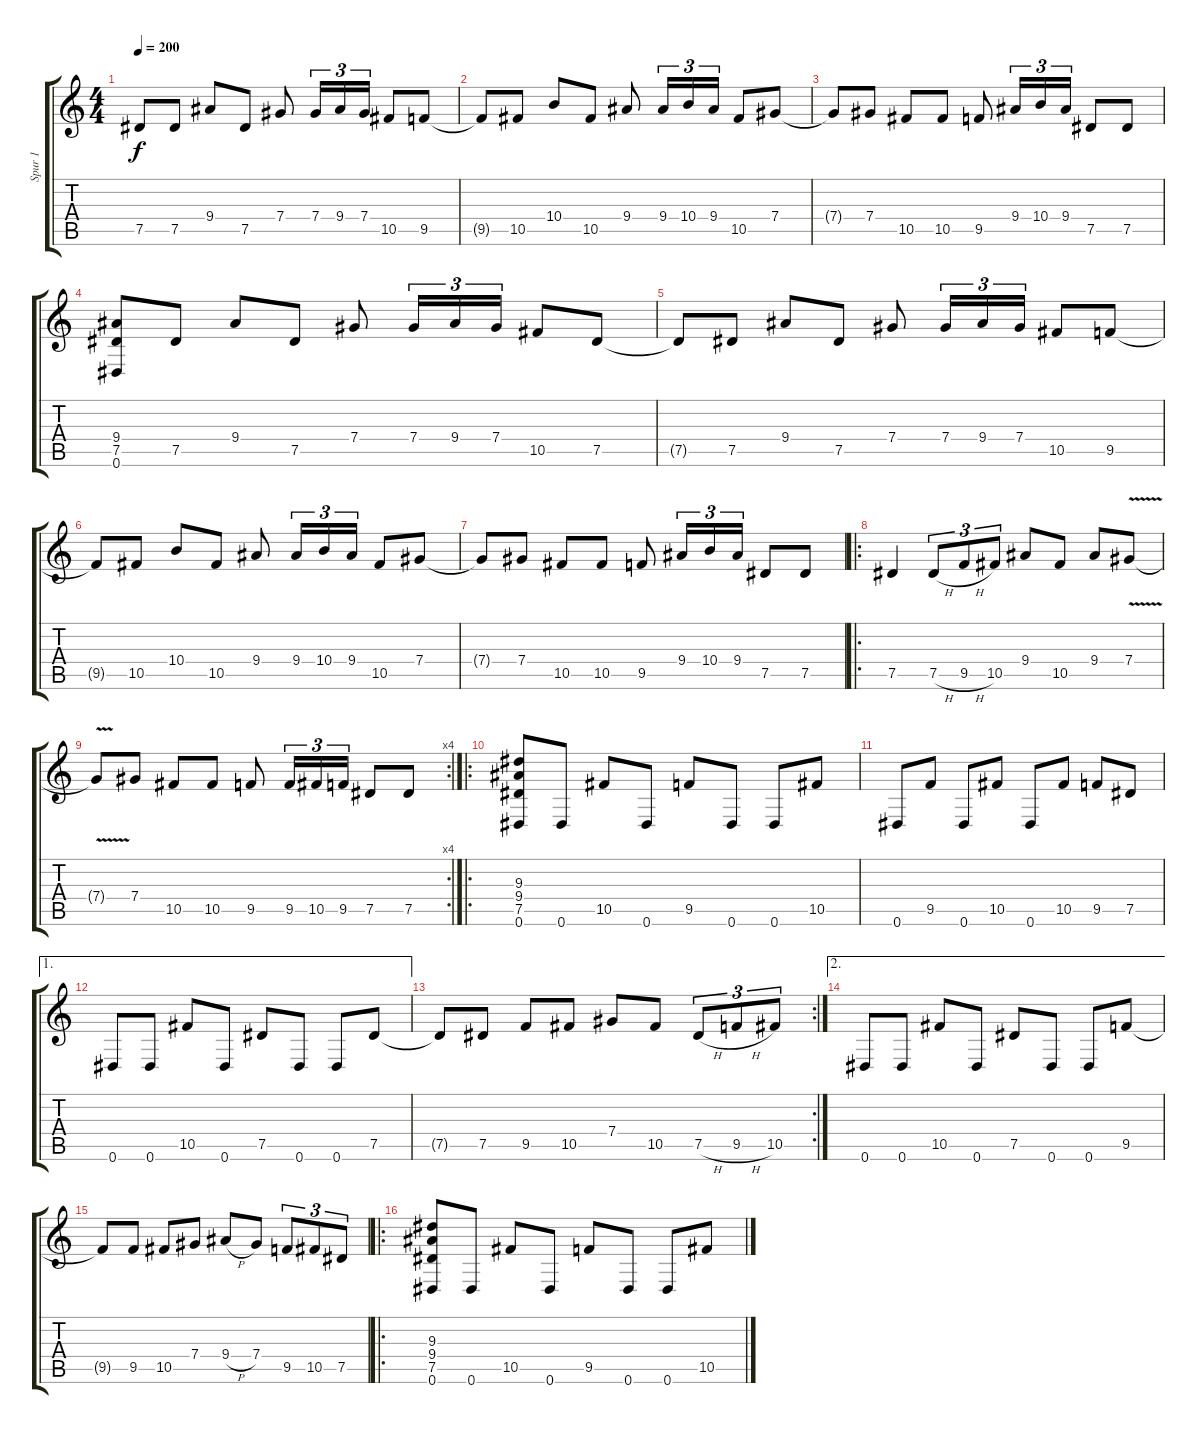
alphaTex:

\track ("Spur 1" "Spur 1") {instrument distortionguitar}
\staff {score tabs}
\tuning (Eb4 Bb3 Gb3 Db3 Ab2 Eb2) {hide}
\ts (4 4)
\tempo 200
\clef g2
\ks c
7.5{t}.8{dy f} 7.5.8 9.4.8 7.5.8 7.4.8 7.4.16{tu (3 2)} 9.4.16{tu (3 2)} 7.4.16{tu (3 2)} 10.5.8 9.5.8 |
9.5{t}.8 10.5.8 10.4.8 10.5.8 9.4.8 9.4.16{tu (3 2)} 10.4.16{tu (3 2)} 9.4.16{tu (3 2)} 10.5.8 7.4.8 |
7.4{t}.8 7.4.8 10.5.8 10.5.8 9.5.8 9.4.16{tu (3 2)} 10.4.16{tu (3 2)} 9.4.16{tu (3 2)} 7.5.8 7.5.8 |
(9.4 7.5 0.6).8 7.5.8 9.4.8 7.5.8 7.4.8 7.4.16{tu (3 2)} 9.4.16{tu (3 2)} 7.4.16{tu (3 2)} 10.5.8 7.5.8 |
7.5{t}.8 7.5.8 9.4.8 7.5.8 7.4.8 7.4.16{tu (3 2)} 9.4.16{tu (3 2)} 7.4.16{tu (3 2)} 10.5.8 9.5.8 |
9.5{t}.8 10.5.8 10.4.8 10.5.8 9.4.8 9.4.16{tu (3 2)} 10.4.16{tu (3 2)} 9.4.16{tu (3 2)} 10.5.8 7.4.8 |
7.4{t}.8 7.4.8 10.5.8 10.5.8 9.5.8 9.4.16{tu (3 2)} 10.4.16{tu (3 2)} 9.4.16{tu (3 2)} 7.5.8 7.5.8 |
\ro
7.5.4 7.5{h}.8{tu (3 2)} 9.5{h}.8{tu (3 2)} 10.5.8{tu (3 2)} 9.4.8 10.5.8 9.4.8 7.4{v}.8 |
\rc 4
7.4{t}.8 7.4.8 10.5.8 10.5.8 9.5.8 9.5.16{tu (3 2)} 10.5.16{tu (3 2)} 9.5.16{tu (3 2)} 7.5.8 7.5.8 |
\ro
(9.3 9.4 7.5 0.6).8 0.6.8 10.5.8 0.6.8 9.5.8 0.6.8 0.6.8 10.5.8 |
0.6.8 9.5.8 0.6.8 10.5.8 0.6.8 10.5.8 9.5.8 7.5.8 |
\ae 1
0.6.8 0.6.8 10.5.8 0.6.8 7.5.8 0.6.8 0.6.8 7.5.8 |
\rc 2
7.5{t}.8 7.5.8 9.5.8 10.5.8 7.4.8 10.5.8 7.5{h}.8{tu (3 2)} 9.5{h}.8{tu (3 2)} 10.5.8{tu (3 2)} |
\ae 2
0.6.8 0.6.8 10.5.8 0.6.8 7.5.8 0.6.8 0.6.8 9.5.8 |
9.5{t}.8 9.5.8 10.5.8 7.4.8 9.4{h}.8 7.4.8 9.5.8{tu (3 2)} 10.5.8{tu (3 2)} 7.5.8{tu (3 2)} |
\ro
(9.3 9.4 7.5 0.6).8 0.6.8 10.5.8 0.6.8 9.5.8 0.6.8 0.6.8 10.5.8
